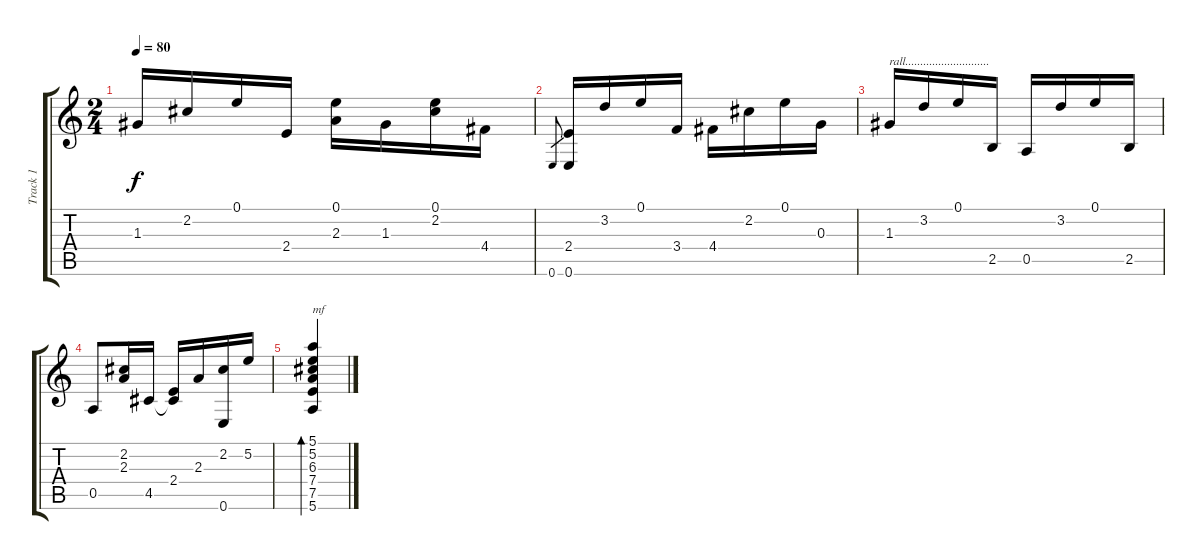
\track ("Track 1" "Track 1") {instrument acousticguitarnylon}
\staff {score tabs}
\tuning (E4 B3 G3 D3 A2 E2) {hide}
\ts (2 4)
\tempo 80
\clef g2
\ks c
1.3.16{dy f} 2.2.16 0.1.16 2.4.16 (0.1 2.3).16 1.3.16 (0.1 2.2).16 4.4.16 |
0.6.8{gr} (2.4 0.6).16 3.2.16 0.1.16 3.4.16 4.4.16 2.2.16 0.1.16 0.3.16 |
1.3.16{txt "rall............................"} 3.2.16 0.1.16 2.5.16 0.5.16 3.2.16 0.1.16 2.5.16 |
0.5.8 (2.2 2.3).16 4.5.16 (2.4 4.5{t}).16 2.3.16 (2.2 0.6).16 5.2.16 |
(5.1 5.2 6.3 7.4 7.5 5.6).4{bd 60 txt "mf"}
